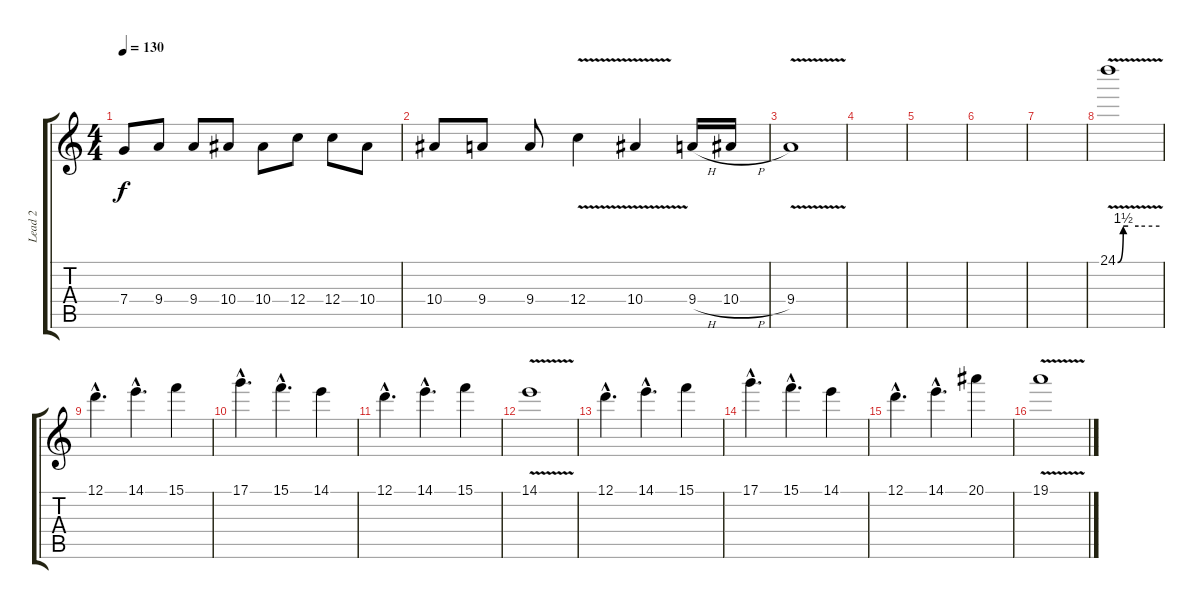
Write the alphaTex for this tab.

\track ("Lead 2" "Lead 2") {instrument distortionguitar}
\staff {score tabs}
\tuning (D4 A3 F3 C3 G2 D2) {hide}
\ts (4 4)
\tempo 130
\clef g2
\ks c
7.4.8{dy f} 9.4.8 9.4.8 10.4.8 10.4.8 12.4.8 12.4.8 10.4.8 |
10.4.8 9.4.8 9.4.8 12.4{v}.4 10.4{v}.4 9.4{h}.16 10.4{h}.16 |
9.4{v}.1 |
|
|
|
|
24.1{be (custom 0 0 8 6 15 6 30 6 60 6) v}.1 |
12.1{hac}.4{d} 14.1{hac}.4{d} 15.1.4 |
17.1{hac}.4{d} 15.1{hac}.4{d} 14.1.4 |
12.1{hac}.4{d} 14.1{hac}.4{d} 15.1.4 |
14.1{v}.1 |
12.1{hac}.4{d} 14.1{hac}.4{d} 15.1.4 |
17.1{hac}.4{d} 15.1{hac}.4{d} 14.1.4 |
12.1{hac}.4{d} 14.1{hac}.4{d} 20.1.4 |
19.1{v}.1
